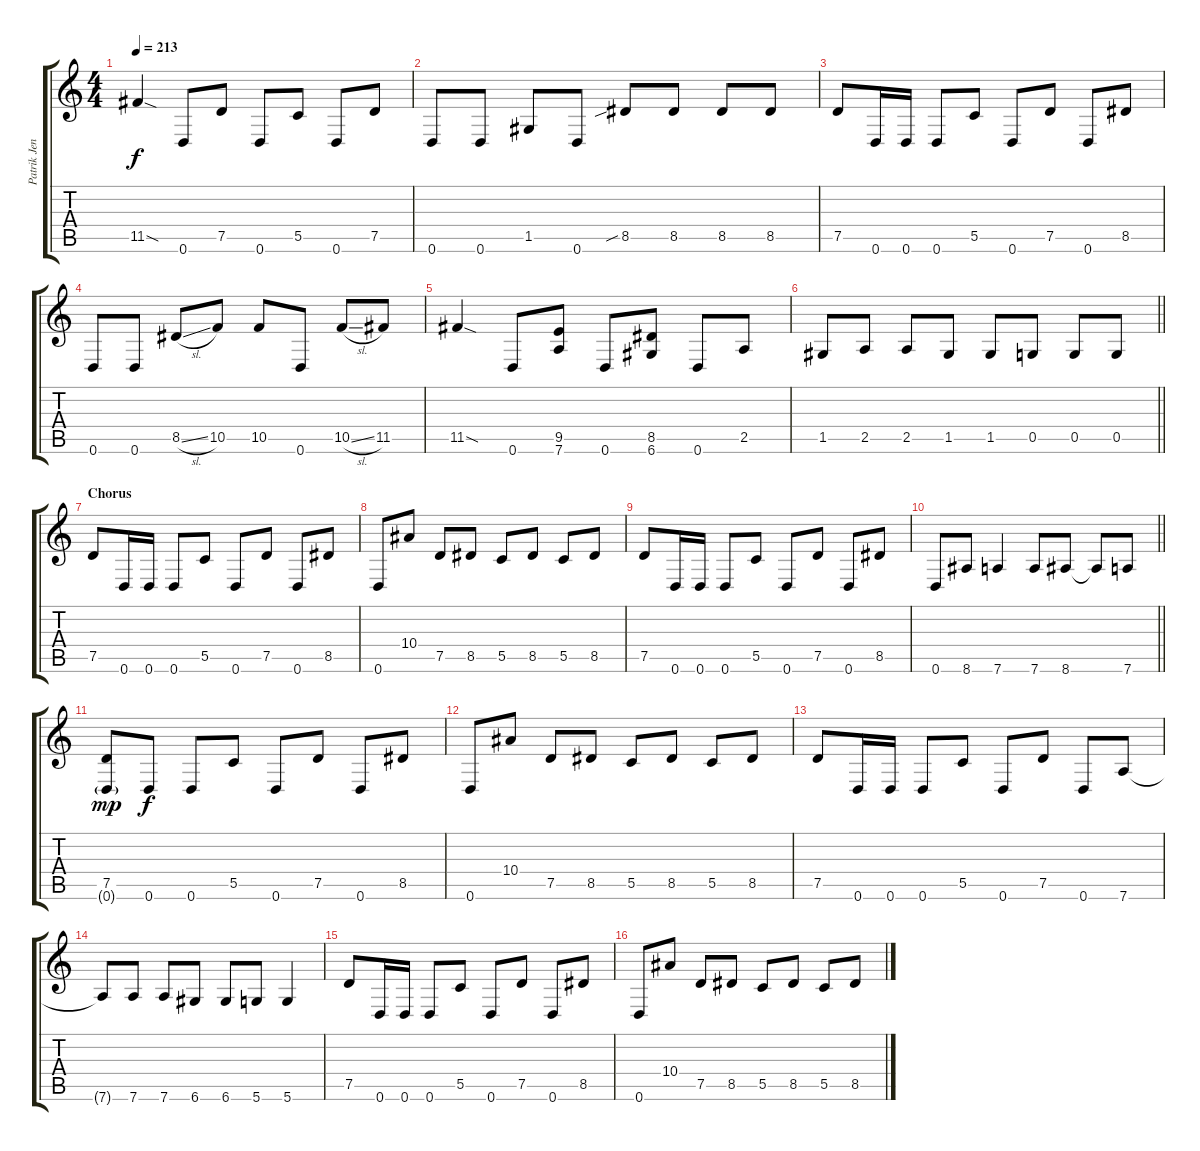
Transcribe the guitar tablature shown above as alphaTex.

\track ("Patrik Jensen" "Patrik Jen") {instrument distortionguitar}
\staff {score tabs}
\tuning (D4 A3 F3 C3 G2 D2) {hide}
\ts (4 4)
\tempo 213
\clef g2
\ks c
11.5{sod}.4{dy f} 0.6.8 7.5.8 0.6.8 5.5.8 0.6.8 7.5.8 |
0.6.8 0.6.8 1.5.8 0.6.8 8.5{sib}.8 8.5.8 8.5.8 8.5.8 |
7.5.8 0.6.16 0.6.16 0.6.8 5.5.8 0.6.8 7.5.8 0.6.8 8.5.8 |
0.6.8 0.6.8 8.5{sl}.8 10.5.8 10.5.8 0.6.8 10.5{sl}.8 11.5.8 |
11.5{sod}.4 0.6.8 (9.5 7.6).8 0.6.8 (8.5 6.6).8 0.6.8 2.5.8 |
\barLineRight lightlight
1.5.8 2.5.8 2.5.8 1.5.8 1.5.8 0.5.8 0.5.8 0.5.8 |
\section ("" "Chorus")
7.5.8 0.6.16 0.6.16 0.6.8 5.5.8 0.6.8 7.5.8 0.6.8 8.5.8 |
0.6.8 10.4.8 7.5.8 8.5.8 5.5.8 8.5.8 5.5.8 8.5.8 |
7.5.8 0.6.16 0.6.16 0.6.8 5.5.8 0.6.8 7.5.8 0.6.8 8.5.8 |
\barLineRight lightlight
0.6.8 8.6.8 7.6.4 7.6.8 8.6.8 8.6{t}.8 7.6.8 |
\section ("" "")
(7.5 0.6{g}).8{dy mp} 0.6.8{dy f} 0.6.8 5.5.8 0.6.8 7.5.8 0.6.8 8.5.8 |
0.6.8 10.4.8 7.5.8 8.5.8 5.5.8 8.5.8 5.5.8 8.5.8 |
7.5.8 0.6.16 0.6.16 0.6.8 5.5.8 0.6.8 7.5.8 0.6.8 7.6.8 |
7.6{t}.8 7.6.8 7.6.8 6.6.8 6.6.8 5.6.8 5.6.4 |
7.5.8 0.6.16 0.6.16 0.6.8 5.5.8 0.6.8 7.5.8 0.6.8 8.5.8 |
0.6.8 10.4.8 7.5.8 8.5.8 5.5.8 8.5.8 5.5.8 8.5.8
